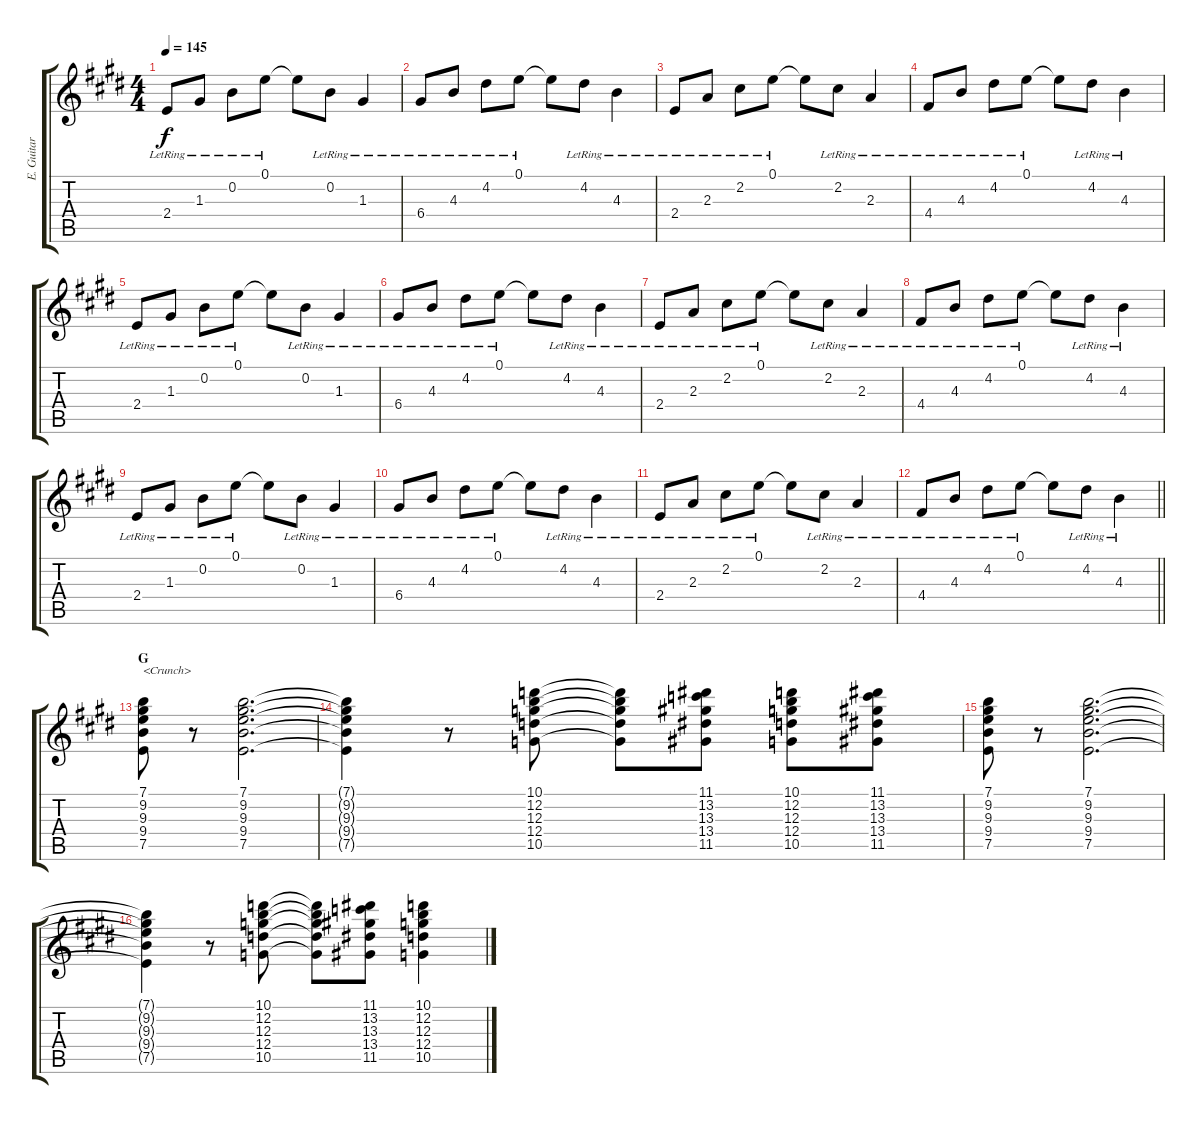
\track ("E. Guitar II" "E. Guitar ") {instrument overdrivenguitar}
\staff {score tabs}
\tuning (E4 B3 G3 D3 A2 E2) {hide}
\ts (4 4)
\tempo 145
\clef g2
\ks e
2.4{lr}.8{dy f} 1.3{lr}.8 0.2{lr}.8 0.1{lr}.8 0.1{t}.8 0.2{lr}.8 1.3{lr}.4 |
6.4{lr}.8 4.3{lr}.8 4.2{lr}.8 0.1{lr}.8 0.1{t}.8 4.2{lr}.8 4.3{lr}.4 |
2.4{lr}.8 2.3{lr}.8 2.2{lr}.8 0.1{lr}.8 0.1{t}.8 2.2{lr}.8 2.3{lr}.4 |
4.4{lr}.8 4.3{lr}.8 4.2{lr}.8 0.1{lr}.8 0.1{t}.8 4.2{lr}.8 4.3{lr}.4 |
2.4{lr}.8 1.3{lr}.8 0.2{lr}.8 0.1{lr}.8 0.1{t}.8 0.2{lr}.8 1.3{lr}.4 |
6.4{lr}.8 4.3{lr}.8 4.2{lr}.8 0.1{lr}.8 0.1{t}.8 4.2{lr}.8 4.3{lr}.4 |
2.4{lr}.8 2.3{lr}.8 2.2{lr}.8 0.1{lr}.8 0.1{t}.8 2.2{lr}.8 2.3{lr}.4 |
4.4{lr}.8 4.3{lr}.8 4.2{lr}.8 0.1{lr}.8 0.1{t}.8 4.2{lr}.8 4.3{lr}.4 |
2.4{lr}.8 1.3{lr}.8 0.2{lr}.8 0.1{lr}.8 0.1{t}.8 0.2{lr}.8 1.3{lr}.4 |
6.4{lr}.8 4.3{lr}.8 4.2{lr}.8 0.1{lr}.8 0.1{t}.8 4.2{lr}.8 4.3{lr}.4 |
2.4{lr}.8 2.3{lr}.8 2.2{lr}.8 0.1{lr}.8 0.1{t}.8 2.2{lr}.8 2.3{lr}.4 |
\barLineRight lightlight
4.4{lr}.8 4.3{lr}.8 4.2{lr}.8 0.1{lr}.8 0.1{t}.8 4.2{lr}.8 4.3{lr}.4 |
\section ("" "G")
(7.1 9.2 9.3 9.4 7.5).8{txt "<Crunch>" instrument overdrivenguitar} r.8 (7.1 9.2 9.3 9.4 7.5).2{d} |
(7.1{t} 9.2{t} 9.3{t} 9.4{t} 7.5{t}).4 r.8 (10.1 12.2 12.3 12.4 10.5).8 (10.1{t} 12.2{t} 12.3{t} 12.4{t} 10.5{t}).8 (11.1 13.2 13.3 13.4 11.5).8 (10.1 12.2 12.3 12.4 10.5).8 (11.1 13.2 13.3 13.4 11.5).8 |
(7.1 9.2 9.3 9.4 7.5).8 r.8 (7.1 9.2 9.3 9.4 7.5).2{d} |
(7.1{t} 9.2{t} 9.3{t} 9.4{t} 7.5{t}).4 r.8 (10.1 12.2 12.3 12.4 10.5).8 (10.1{t} 12.2{t} 12.3{t} 12.4{t} 10.5{t}).8 (11.1 13.2 13.3 13.4 11.5).8 (10.1 12.2 12.3 12.4 10.5).4
